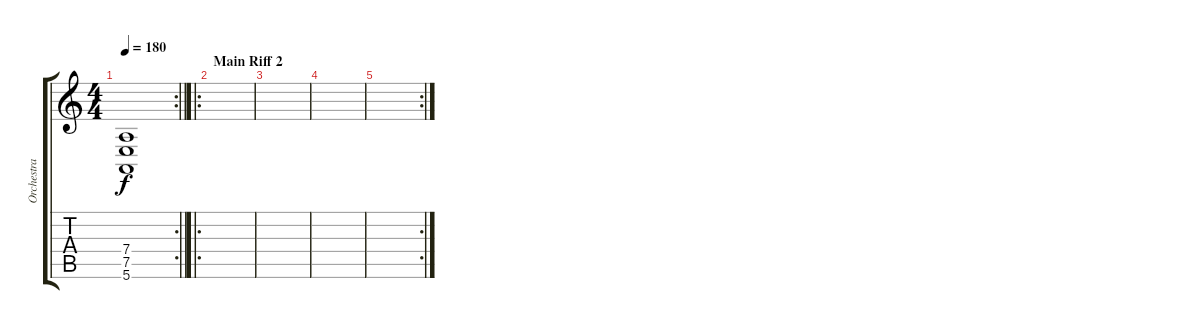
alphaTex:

\track ("Orchestra 1" "Orchestra ") {instrument stringensemble1}
\staff {score tabs}
\tuning (E4 B3 G3 D3 A2 E2) {hide}
\rc 2
\ts (4 4)
\tempo 180
\clef g2
\barLineRight lightlight
\ks c
(7.4 7.5 5.6).1{dy f} |
\ro
\section ("" "Main Riff 2")
|
|
|
\rc 2
